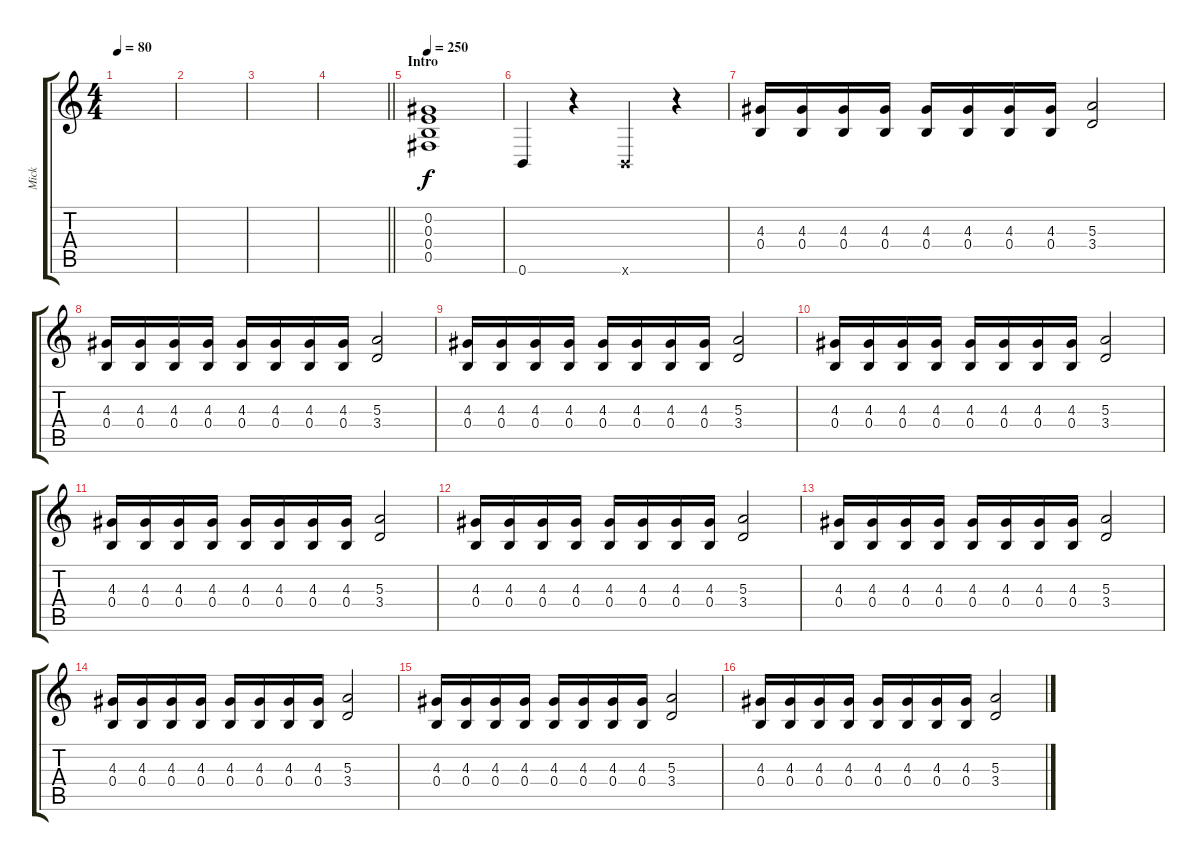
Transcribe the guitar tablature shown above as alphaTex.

\track ("Mick" "Mick") {instrument distortionguitar}
\staff {score tabs}
\tuning (Db4 Ab3 E3 B2 Gb2 B1) {hide}
\ts (4 4)
\tempo 80
\clef g2
\ks c
|
|
|
\barLineRight lightlight
|
\section ("" "Intro")
\tempo 250
(0.2 0.3 0.4 0.5).1 |
0.6.4 r.4 0.6{x}.4 r.4 |
(4.3 0.4).16 (4.3 0.4).16 (4.3 0.4).16 (4.3 0.4).16 (4.3 0.4).16 (4.3 0.4).16 (4.3 0.4).16 (4.3 0.4).16 (5.3 3.4).2 |
(4.3 0.4).16 (4.3 0.4).16 (4.3 0.4).16 (4.3 0.4).16 (4.3 0.4).16 (4.3 0.4).16 (4.3 0.4).16 (4.3 0.4).16 (5.3 3.4).2 |
(4.3 0.4).16 (4.3 0.4).16 (4.3 0.4).16 (4.3 0.4).16 (4.3 0.4).16 (4.3 0.4).16 (4.3 0.4).16 (4.3 0.4).16 (5.3 3.4).2 |
(4.3 0.4).16 (4.3 0.4).16 (4.3 0.4).16 (4.3 0.4).16 (4.3 0.4).16 (4.3 0.4).16 (4.3 0.4).16 (4.3 0.4).16 (5.3 3.4).2 |
(4.3 0.4).16 (4.3 0.4).16 (4.3 0.4).16 (4.3 0.4).16 (4.3 0.4).16 (4.3 0.4).16 (4.3 0.4).16 (4.3 0.4).16 (5.3 3.4).2 |
(4.3 0.4).16 (4.3 0.4).16 (4.3 0.4).16 (4.3 0.4).16 (4.3 0.4).16 (4.3 0.4).16 (4.3 0.4).16 (4.3 0.4).16 (5.3 3.4).2 |
(4.3 0.4).16 (4.3 0.4).16 (4.3 0.4).16 (4.3 0.4).16 (4.3 0.4).16 (4.3 0.4).16 (4.3 0.4).16 (4.3 0.4).16 (5.3 3.4).2 |
(4.3 0.4).16 (4.3 0.4).16 (4.3 0.4).16 (4.3 0.4).16 (4.3 0.4).16 (4.3 0.4).16 (4.3 0.4).16 (4.3 0.4).16 (5.3 3.4).2 |
(4.3 0.4).16 (4.3 0.4).16 (4.3 0.4).16 (4.3 0.4).16 (4.3 0.4).16 (4.3 0.4).16 (4.3 0.4).16 (4.3 0.4).16 (5.3 3.4).2 |
(4.3 0.4).16 (4.3 0.4).16 (4.3 0.4).16 (4.3 0.4).16 (4.3 0.4).16 (4.3 0.4).16 (4.3 0.4).16 (4.3 0.4).16 (5.3 3.4).2
